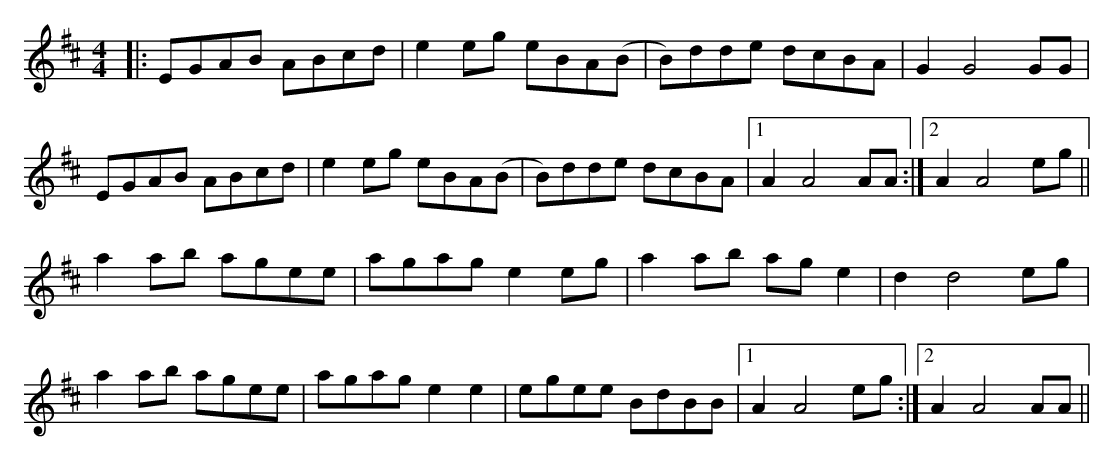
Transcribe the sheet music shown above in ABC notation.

X:1
M:4/4
K:Amix
|:EGAB ABcd|e2eg eBA(B|B)dde dcBA|G2 G4 GG|
EGAB ABcd|e2eg eBA(B|B)dde dcBA|1 A2 A4 AA:|2 A2 A4 eg||
a2ab agee|agag e2eg|a2ab age2|d2 d4 eg|
a2ab agee|agag e2e2|egee BdBB|1 A2 A4 eg:|2 A2 A4 AA||
